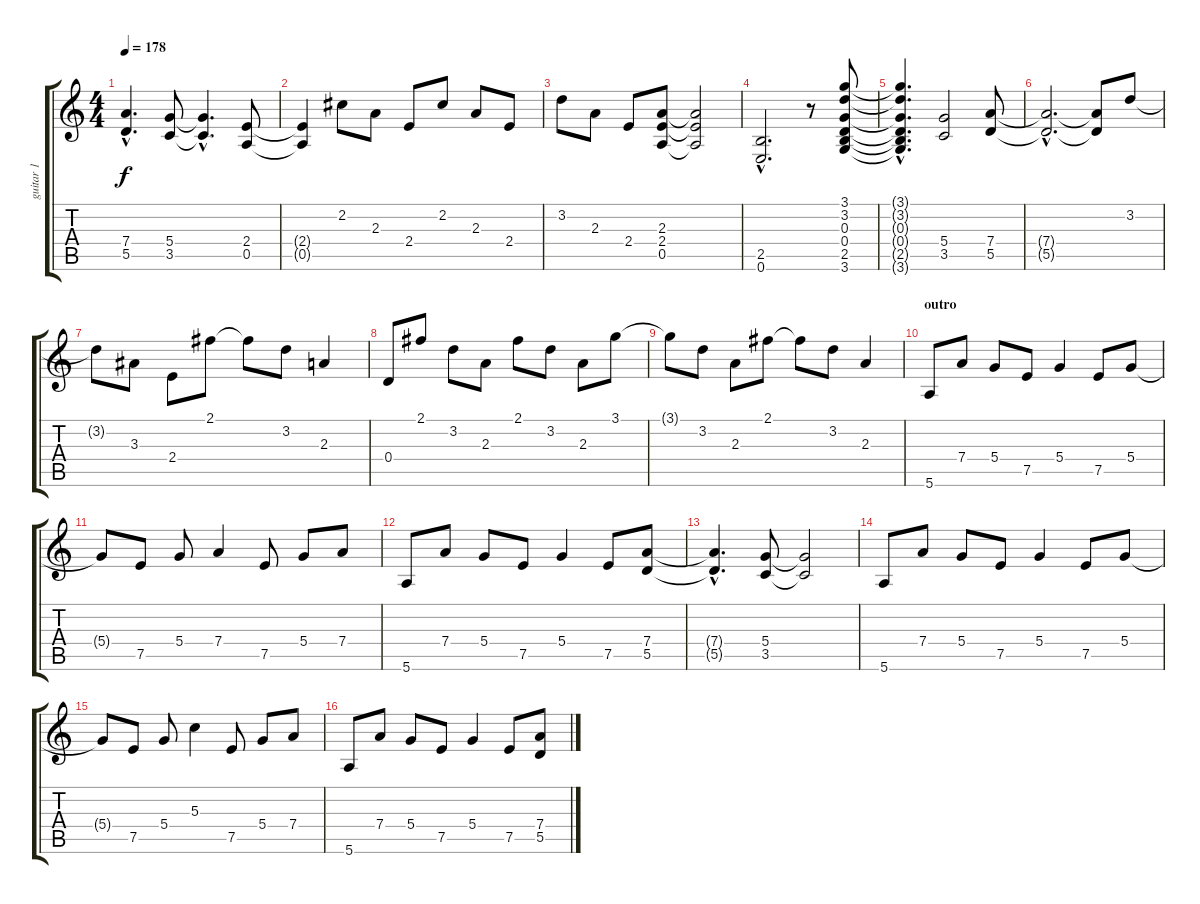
\track ("guitar 1" "guitar 1") {instrument overdrivenguitar}
\staff {score tabs}
\tuning (E4 B3 G3 D3 A2 E2) {hide}
\ts (4 4)
\tempo 178
\clef g2
\ks aminor
(7.4{hac t} 5.5{hac t}).4{d dy f} (5.4 3.5).8 (5.4{hac t} 3.5{hac t}).4{d} (2.4 0.5).8 |
(2.4{t} 0.5{t}).4 2.2.8 2.3.8 2.4.8 2.2.8 2.3.8 2.4.8 |
3.2.8 2.3.8 2.4.8 (2.3 2.4 0.5).8 (2.3{t} 2.4{t} 0.5{t}).2 |
(2.5{hac} 0.6).2{d} r.8 (3.1 3.2 0.3 0.4 2.5 3.6).8 |
(3.1{hac t} 3.2{hac t} 0.3{hac t} 0.4{hac t} 2.5{hac t} 3.6{hac t}).4{d} (5.4 3.5).2 (7.4 5.5).8 |
(7.4{hac t} 5.5{hac t}).2{d} (7.4{t} 5.5{t}).8 3.2.8 |
3.2{t}.8 3.3.8 2.4.8 2.1.8 2.1{t}.8 3.2.8 2.3.4 |
0.4.8 2.1.8 3.2.8 2.3.8 2.1.8 3.2.8 2.3.8 3.1.8 |
3.1{t}.8 3.2.8 2.3.8 2.1.8 2.1{t}.8 3.2.8 2.3.4 |
\section ("" "outro")
5.6.8 7.4.8 5.4.8 7.5.8 5.4.4 7.5.8 5.4.8 |
5.4{t}.8 7.5.8 5.4.8 7.4.4 7.5.8 5.4.8 7.4.8 |
5.6.8 7.4.8 5.4.8 7.5.8 5.4.4 7.5.8 (7.4 5.5).8 |
(7.4{hac t} 5.5{hac t}).4{d} (5.4 3.5).8 (5.4{t} 3.5{t}).2 |
5.6.8 7.4.8 5.4.8 7.5.8 5.4.4 7.5.8 5.4.8 |
5.4{t}.8 7.5.8 5.4.8 5.3.4 7.5.8 5.4.8 7.4.8 |
5.6.8 7.4.8 5.4.8 7.5.8 5.4.4 7.5.8 (7.4 5.5).8
